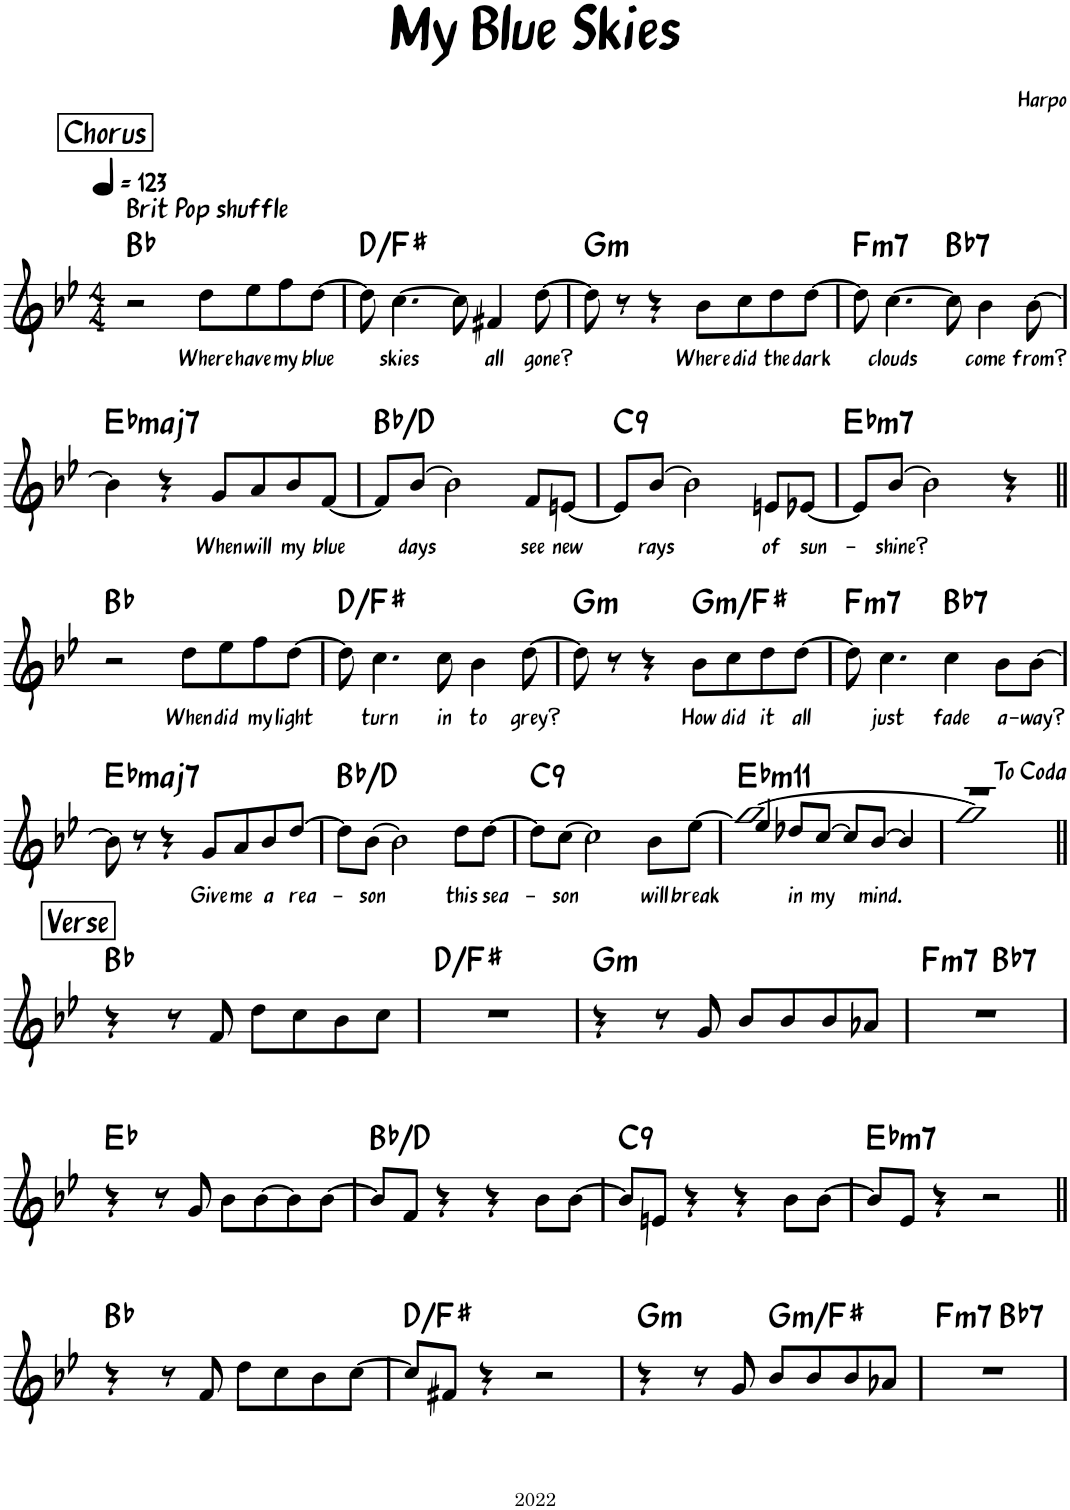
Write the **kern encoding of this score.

**kern	**text	**harte
*part1	*part1	*part1
*staff1	*staff1	*
*I"Piano	*	*
*I'Pno.	*	*
*clefG2	*	*
*k[b-e-]	*	*
*M4/4	*	*
*MM123	*	*
!!LO:REH:place=s1:a:B:rj:fs=14:t=Chorus
=1	=1	=1
!LO:TX:a:B:t=Brit Pop shuffle	!	!
2r	.	Bb:maj
!	!LO:LY:b	!
8dd\L	Where	.
!	!LO:LY:b	!
8ee-\	have	.
!	!LO:LY:b	!
8ff\	my	.
!	!LO:LY:b	!
[8dd\J	blue	.
=2	=2	=2
8dd\]	.	D:maj/3
!	!LO:LY:b	!
[4.cc\	skies	.
8cc\]	.	.
!	!LO:LY:b	!
4f#X/	all	.
!	!LO:LY:b	!
[8dd\	gone?	.
=3	=3	=3
!	!	!LO:H:kt=m
8dd\]	.	G:min
8r	.	.
4r	.	.
!	!LO:LY:b	!
8b-\L	Where	.
!	!LO:LY:b	!
8cc\	did	.
!	!LO:LY:b	!
8dd\	the	.
!	!LO:LY:b	!
[8dd\J	dark	.
=4	=4	=4
!	!	!LO:H:kt=m7
8dd\]	.	F:min7
!	!LO:LY:b	!
[4.cc\	clouds	.
!	!	!LO:H:kt=7
8cc\]	.	Bb:7
!	!LO:LY:b	!
4b-\	come	.
!	!LO:LY:b	!
[8b-\	from?	.
!!LO:LB:g=z
=5	=5	=5
!	!	!LO:H:kt=maj7
4b-\]	.	Eb:maj7
4r	.	.
!	!LO:LY:b	!
8g/L	When	.
!	!LO:LY:b	!
8a/	will	.
!	!LO:LY:b	!
8b-/	my	.
!	!LO:LY:b	!
[8f/J	blue	.
=6	=6	=6
8f/L]	.	Bb:maj/3
!	!LO:LY:b	!
[8b-/J	days	.
2b-\]	.	.
!	!LO:LY:b	!
8f/L	see	.
!	!LO:LY:b	!
[8en/J	new	.
=7	=7	=7
!	!	!LO:H:kt=9
8e/L]	.	C:9
!	!LO:LY:b	!
[8b-/J	rays	.
2b-\]	.	.
!	!LO:LY:b	!
8en/L	of	.
!	!LO:LY:b	!
[8e-X/J	sun-	.
=8	=8	=8
!	!	!LO:H:kt=m7
8e-/L]	.	Eb:min7
!	!LO:LY:b	!
[8b-/J	shine?	.
2b-\]	.	.
4r	.	.
!!LO:LB:g=z
=9||	=9||	=9||
2r	.	Bb:maj
!	!LO:LY:b	!
8dd\L	When	.
!	!LO:LY:b	!
8ee-\	did	.
!	!LO:LY:b	!
8ff\	my	.
!	!LO:LY:b	!
[8dd\J	light	.
=10	=10	=10
8dd\]	.	D:maj/3
!	!LO:LY:b	!
4.cc\	turn	.
!	!LO:LY:b	!
8cc\	in	.
!	!LO:LY:b	!
4b-\	to	.
!	!LO:LY:b	!
[8dd\	grey?	.
=11	=11	=11
!	!	!LO:H:kt=m
8dd\]	.	G:min
8r	.	.
4r	.	.
!	!LO:LY:b	!LO:H:kt=m
8b-\L	How	G:min/7
!	!LO:LY:b	!
8cc\	did	.
!	!LO:LY:b	!
8dd\	it	.
!	!LO:LY:b	!
[8dd\J	all	.
=12	=12	=12
!	!	!LO:H:kt=m7
8dd\]	.	F:min7
!	!LO:LY:b	!
4.cc\	just	.
!	!LO:LY:b	!LO:H:kt=7
4cc\	fade	Bb:7
!	!LO:LY:b	!
8b-\L	a-	.
!	!LO:LY:b	!
[8b-\J	-way?	.
!!LO:LB:g=z
=13	=13	=13
!	!	!LO:H:kt=maj7
8b-\]	.	Eb:maj7
8r	.	.
4r	.	.
!	!LO:LY:b	!
8g/L	Give	.
!	!LO:LY:b	!
8a/	me	.
!	!LO:LY:b	!
8b-/	a	.
!	!LO:LY:b	!
[8dd/J	rea-	.
=14	=14	=14
8dd\L]	.	Bb:maj/3
!	!LO:LY:b	!
[8b-\J	-son	.
2b-\]	.	.
!	!LO:LY:b	!
8dd\L	this	.
!	!LO:LY:b	!
[8dd\J	sea-	.
=15	=15	=15
!	!	!LO:H:kt=9
8dd\L]	.	C:9
!	!LO:LY:b	!
[8cc\J	-son	.
2cc\]	.	.
!	!LO:LY:b	!
8b-\L	will	.
!	!LO:LY:b	!
[8ee-\J	break	.
=16	=16	=16
*^	*	*
!	!	!	!LO:H:kt=m11
4ee-/]	1b-	.	Eb:min9(11)
!	!	!LO:LY:b	!
8dd-X/L	.	in	.
!	!	!LO:LY:b	!
[8cc/J	.	my	.
8cc/L]	.	.	.
!	!	!LO:LY:b	!
[8b-/J	.	mind.	.
4b-/]	.	.	.
=17	=17	=17	=17
1r	1b-	.	.
*v	*v	*	*
!!LO:LB:g=z
!!LO:REH:place=s1:a:B:rj:fs=14:t=Verse
=18||	=18||	=18||
4r	.	Bb:maj
8r	.	.
8f/	.	.
8dd\L	.	.
8cc\	.	.
8b-\	.	.
8cc\J	.	.
=19	=19	=19
1r	.	D:maj/3
=20	=20	=20
!	!	!LO:H:kt=m
4r	.	G:min
8r	.	.
8g/	.	.
8b-/L	.	.
8b-/	.	.
8b-/	.	.
8a-X/J	.	.
=21	=21	=21
!	!	!LO:H:kt=m7
*^	*	*
1r	2ryy	.	F:min7
!	!	!	!LO:H:kt=7
.	2ryy	.	Bb:7
*v	*v	*	*
!!LO:LB:g=z
=22	=22	=22
4r	.	Eb:maj
8r	.	.
8g/	.	.
8b-\L	.	.
[8b-\	.	.
8b-\]	.	.
[8b-\J	.	.
=23	=23	=23
8b-/L]	.	Bb:maj/3
8f/J	.	.
4r	.	.
4r	.	.
8b-\L	.	.
[8b-\J	.	.
=24	=24	=24
!	!	!LO:H:kt=9
8b-/L]	.	C:9
8en/J	.	.
4r	.	.
4r	.	.
8b-\L	.	.
[8b-\J	.	.
=25	=25	=25
!	!	!LO:H:kt=m7
8b-/L]	.	Eb:min7
8e-/J	.	.
4r	.	.
2r	.	.
!!LO:LB:g=z
=26||	=26||	=26||
4r	.	Bb:maj
8r	.	.
8f/	.	.
8dd\L	.	.
8cc\	.	.
8b-\	.	.
[8cc\J	.	.
=27	=27	=27
8cc/L]	.	D:maj/3
8f#X/J	.	.
4r	.	.
2r	.	.
=28	=28	=28
!	!	!LO:H:kt=m
4r	.	G:min
8r	.	.
8g/	.	.
!	!	!LO:H:kt=m
8b-/L	.	G:min/7
8b-/	.	.
8b-/	.	.
8a-X/J	.	.
=29	=29	=29
!	!	!LO:H:kt=m7
*^	*	*
1r	2ryy	.	F:min7
!	!	!	!LO:H:kt=7
.	2ryy	.	Bb:7
*v	*v	*	*
=	=	=
*-	*-	*-
